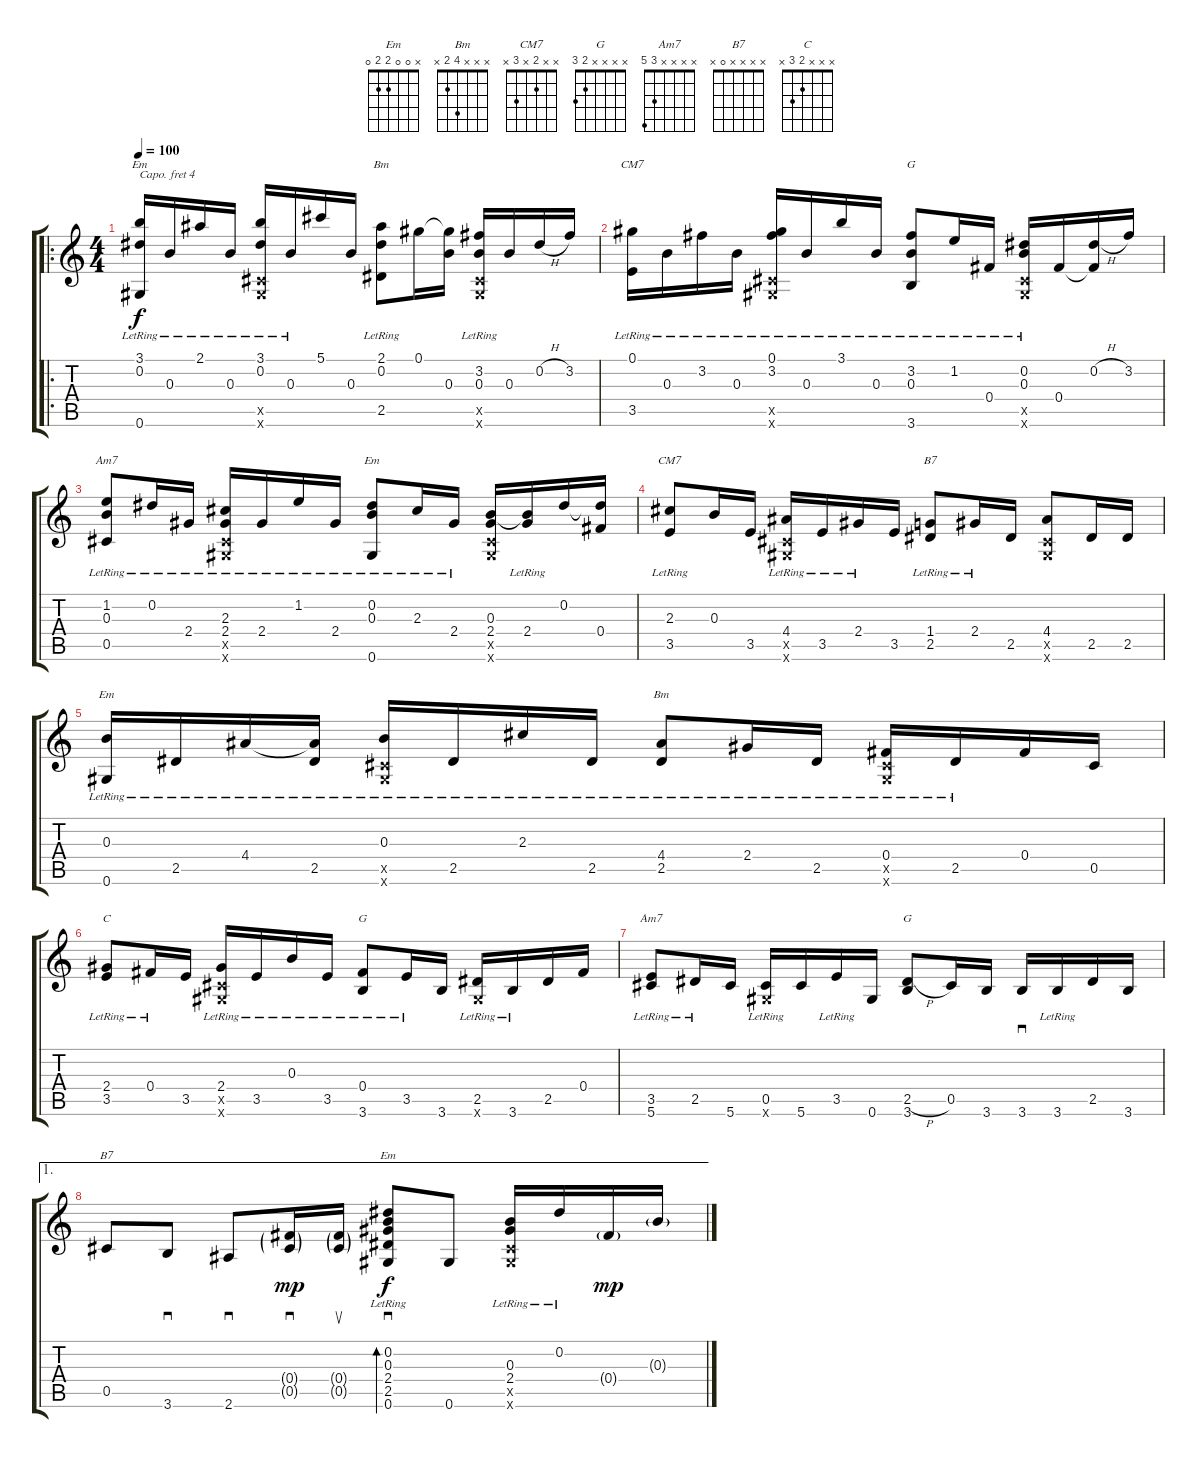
\track "" {instrument acousticguitarsteel}
\staff {score tabs}
\capo 4
\tuning (E4 B3 G3 D3 A2 E2) {hide}
\chord ("Em" 3 0 x x x 0)
\chord ("Bm" 2 0 x x 2 x)
\chord ("CM7" 0 x x x 3 x)
\chord ("G" x 3 0 x x 3)
\chord ("Am7" x 1 0 x 0 x)
\chord ("Em" x 0 0 x x 0)
\chord ("CM7" x x 2 x 3 x)
\chord ("B7" x x x 1 2 x)
\chord ("Em" x x 0 x x 0)
\chord ("Bm" x x x 4 2 x)
\chord ("C" x x x 2 3 x)
\chord ("G" x x x 0 x 3)
\chord ("Am7" x x x x 3 5)
\chord ("G" x x x x 2 3)
\chord ("B7" x x x x 0 x)
\chord ("Em" x 0 0 2 2 0)
\ro
\ts (4 4)
\tempo 100
\clef g2
\ks c
(3.1{lr} 0.2{lr} 0.6{lr}).16{ch "Em" dy f} 0.3{lr}.16 2.1{lr}.16 0.3{lr}.16 (3.1{lr} 0.2{lr} 0.5{x} 0.6{x}).16 0.3{lr}.16 5.1.16 0.3.16 (2.1{lr} 0.2{lr} 2.5{lr}).8{ch "Bm"} 0.1.16 (0.1{t} 0.3).16 (3.2{lr} 0.3 0.5{x} 0.6{x}).16 0.3.16 0.2{h}.16 3.2.16 |
(0.1{lr} 3.5{lr}).16{ch "CM7"} 0.3{lr}.16 3.2{lr}.16 0.3{lr}.16 (0.1{lr} 3.2{lr} 0.5{x} 0.6{x}).16 0.3{lr}.16 3.1{lr}.16 0.3{lr}.16 (3.2{lr} 0.3{lr} 3.6{lr}).8{ch "G"} 1.2{lr}.16 0.4{lr}.16 (0.2{lr} 0.3{lr} 0.5{x} 0.6{x}).16 0.4.16 (0.2{h} 0.4{t}).16 3.2.16 |
(1.2{lr} 0.3{lr} 0.5{lr}).8{ch "Am7"} 0.2{lr}.16 2.4{lr}.16 (2.3{lr} 2.4 0.5{x} 0.6{x}).16 2.4{lr}.16 1.2{lr}.16 2.4{lr}.16 (0.2{lr} 0.3{lr} 0.6{lr}).8{ch "Em"} 2.3{lr}.16 2.4{lr}.16 (0.3 2.4 0.5{x} 0.6{x}).16 (0.3{t} 2.4{lr}).16 0.2.16 (0.2{t} 0.4).16 |
(2.3 3.5{lr}).8{ch "CM7"} 0.3.16 3.5.16 (4.4{lr} 0.5{x} 0.6{x}).16 3.5{lr}.16 2.4{lr}.16 3.5.16 (1.4 2.5{lr}).8{ch "B7"} 2.4{lr}.16 2.5.16 (4.4 0.5{x} 0.6{x}).8 2.5.16 2.5.16 |
(0.3{lr} 0.6{lr}).16{ch "Em"} 2.5{lr}.16 4.4{lr}.16 (4.4{t} 2.5{lr}).16 (0.3{lr} 0.5{x} 0.6{x}).16 2.5{lr}.16 2.3{lr}.16 2.5{lr}.16 (4.4{lr} 2.5{lr}).8{ch "Bm"} 2.4{lr}.16 2.5{lr}.16 (0.4{lr} 0.5{x} 0.6{x}).16 2.5{lr}.16 0.4.16 0.5.16 |
(2.4 3.5{lr}).8{ch "C"} 0.4{lr}.16 3.5.16 (2.4{lr} 0.5{x} 0.6{x}).16 3.5{lr}.16 0.3{lr}.16 3.5{lr}.16 (0.4{lr} 3.6{lr}).8{ch "G"} 3.5{lr}.16 3.6.16 (2.5{lr} 0.6{x}).16 3.6{lr}.16 2.5.16 0.4.16 |
(3.5 5.6{lr}).8{ch "Am7"} 2.5{lr}.16 5.6.16 (0.5{lr} 0.6{x}).16 5.6.16 3.5{lr}.16 0.6.16 (2.5{h} 3.6).8{ch "G"} 0.5.16 3.6.16 3.6.16{sd} 3.6{lr}.16 2.5.16 3.6.16 |
\ae 1
0.5.8{ch "B7"} 3.6.8{sd} 2.6.8{sd} (0.4{g} 0.5{g}).16{sd dy mp} (0.4{g} 0.5{g}).16{su} (0.2{lr} 0.3{lr} 2.4{lr} 2.5{lr} 0.6).8{sd bd 60 ch "Em" dy f} 0.6.8 (0.3{lr} 2.4 0.5{x} 0.6{x}).16 0.2{lr}.16 0.4{g}.16{dy mp} 0.3{g}.16
